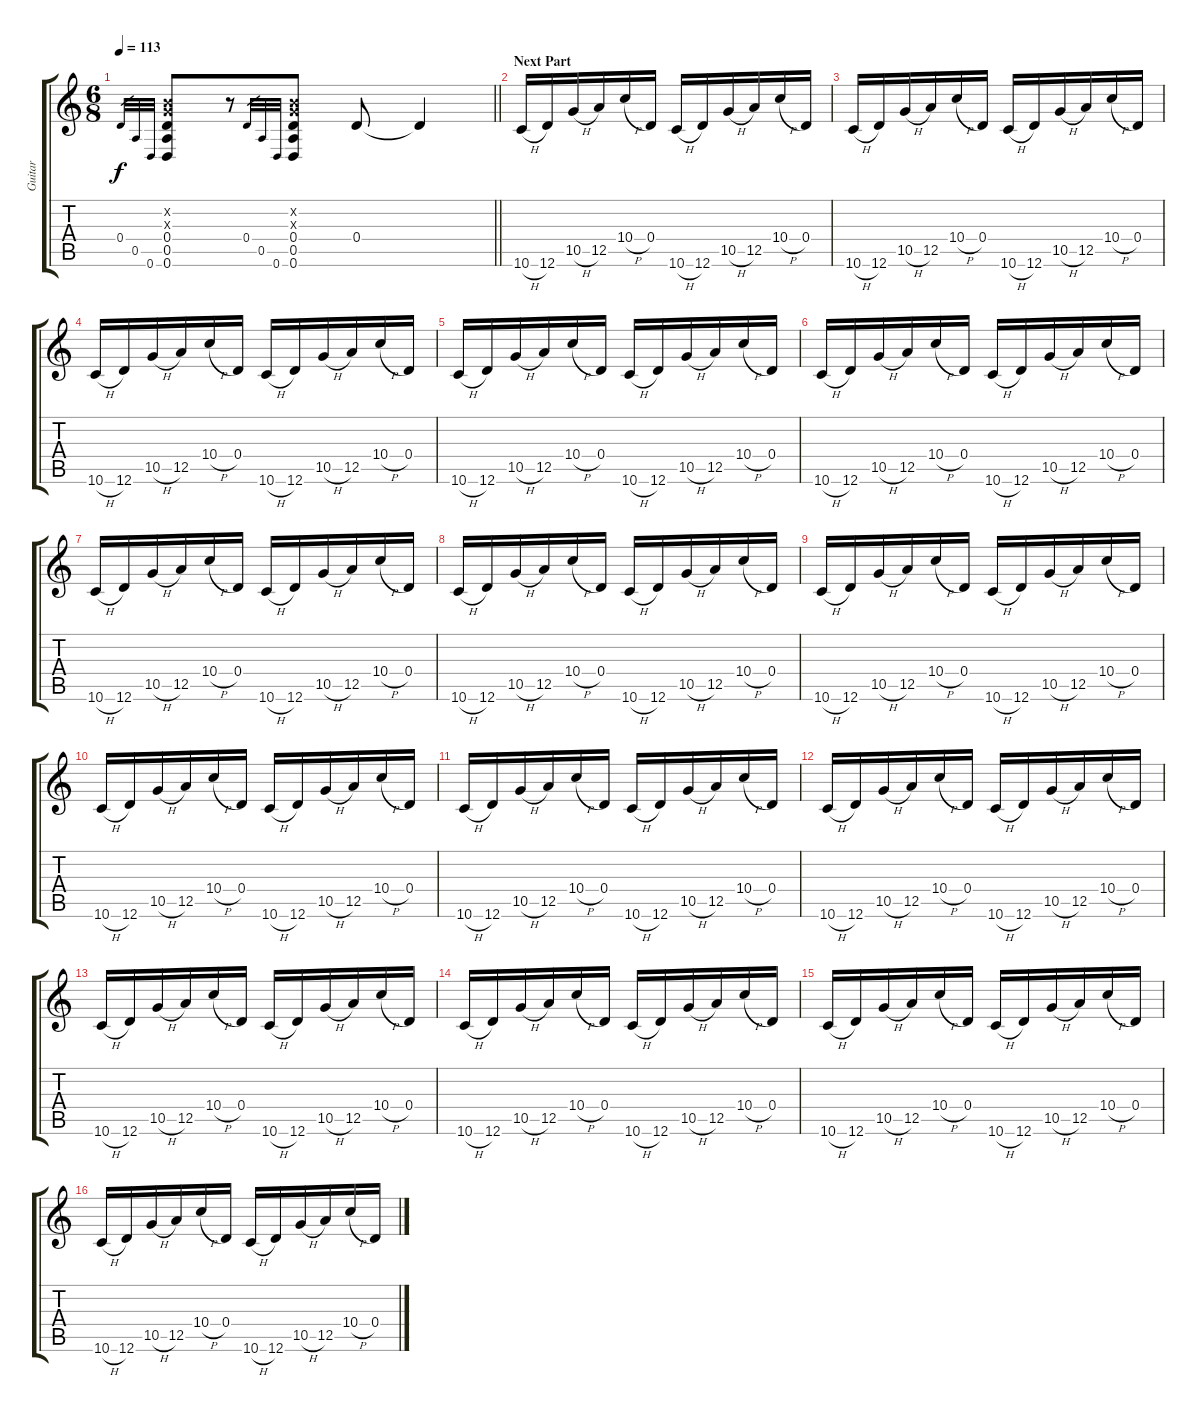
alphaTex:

\track ("Guitar" "Guitar") {instrument distortionguitar}
\staff {score tabs}
\tuning (E4 B3 G3 D3 A2 D2) {hide}
\ts (6 8)
\tempo 113
\clef g2
\barLineRight lightlight
\ks c
0.4.32{gr dy f} 0.5.32{gr} 0.6.32{gr} (0.2{x} 0.3{x} 0.4 0.5 0.6).8 r.8 0.4.32{gr} 0.5.32{gr} 0.6.32{gr} (0.2{x} 0.3{x} 0.4 0.5 0.6).8 0.4.8 0.4{t}.4 |
\section ("" "Next Part")
10.6{h}.16 12.6.16 10.5{h}.16 12.5.16 10.4{h}.16 0.4.16 10.6{h}.16 12.6.16 10.5{h}.16 12.5.16 10.4{h}.16 0.4.16 |
10.6{h}.16 12.6.16 10.5{h}.16 12.5.16 10.4{h}.16 0.4.16 10.6{h}.16 12.6.16 10.5{h}.16 12.5.16 10.4{h}.16 0.4.16 |
10.6{h}.16 12.6.16 10.5{h}.16 12.5.16 10.4{h}.16 0.4.16 10.6{h}.16 12.6.16 10.5{h}.16 12.5.16 10.4{h}.16 0.4.16 |
10.6{h}.16 12.6.16 10.5{h}.16 12.5.16 10.4{h}.16 0.4.16 10.6{h}.16 12.6.16 10.5{h}.16 12.5.16 10.4{h}.16 0.4.16 |
10.6{h}.16 12.6.16 10.5{h}.16 12.5.16 10.4{h}.16 0.4.16 10.6{h}.16 12.6.16 10.5{h}.16 12.5.16 10.4{h}.16 0.4.16 |
10.6{h}.16 12.6.16 10.5{h}.16 12.5.16 10.4{h}.16 0.4.16 10.6{h}.16 12.6.16 10.5{h}.16 12.5.16 10.4{h}.16 0.4.16 |
10.6{h}.16 12.6.16 10.5{h}.16 12.5.16 10.4{h}.16 0.4.16 10.6{h}.16 12.6.16 10.5{h}.16 12.5.16 10.4{h}.16 0.4.16 |
10.6{h}.16 12.6.16 10.5{h}.16 12.5.16 10.4{h}.16 0.4.16 10.6{h}.16 12.6.16 10.5{h}.16 12.5.16 10.4{h}.16 0.4.16 |
10.6{h}.16 12.6.16 10.5{h}.16 12.5.16 10.4{h}.16 0.4.16 10.6{h}.16 12.6.16 10.5{h}.16 12.5.16 10.4{h}.16 0.4.16 |
10.6{h}.16 12.6.16 10.5{h}.16 12.5.16 10.4{h}.16 0.4.16 10.6{h}.16 12.6.16 10.5{h}.16 12.5.16 10.4{h}.16 0.4.16 |
10.6{h}.16 12.6.16 10.5{h}.16 12.5.16 10.4{h}.16 0.4.16 10.6{h}.16 12.6.16 10.5{h}.16 12.5.16 10.4{h}.16 0.4.16 |
10.6{h}.16 12.6.16 10.5{h}.16 12.5.16 10.4{h}.16 0.4.16 10.6{h}.16 12.6.16 10.5{h}.16 12.5.16 10.4{h}.16 0.4.16 |
10.6{h}.16 12.6.16 10.5{h}.16 12.5.16 10.4{h}.16 0.4.16 10.6{h}.16 12.6.16 10.5{h}.16 12.5.16 10.4{h}.16 0.4.16 |
10.6{h}.16 12.6.16 10.5{h}.16 12.5.16 10.4{h}.16 0.4.16 10.6{h}.16 12.6.16 10.5{h}.16 12.5.16 10.4{h}.16 0.4.16 |
10.6{h}.16 12.6.16 10.5{h}.16 12.5.16 10.4{h}.16 0.4.16 10.6{h}.16 12.6.16 10.5{h}.16 12.5.16 10.4{h}.16 0.4.16
